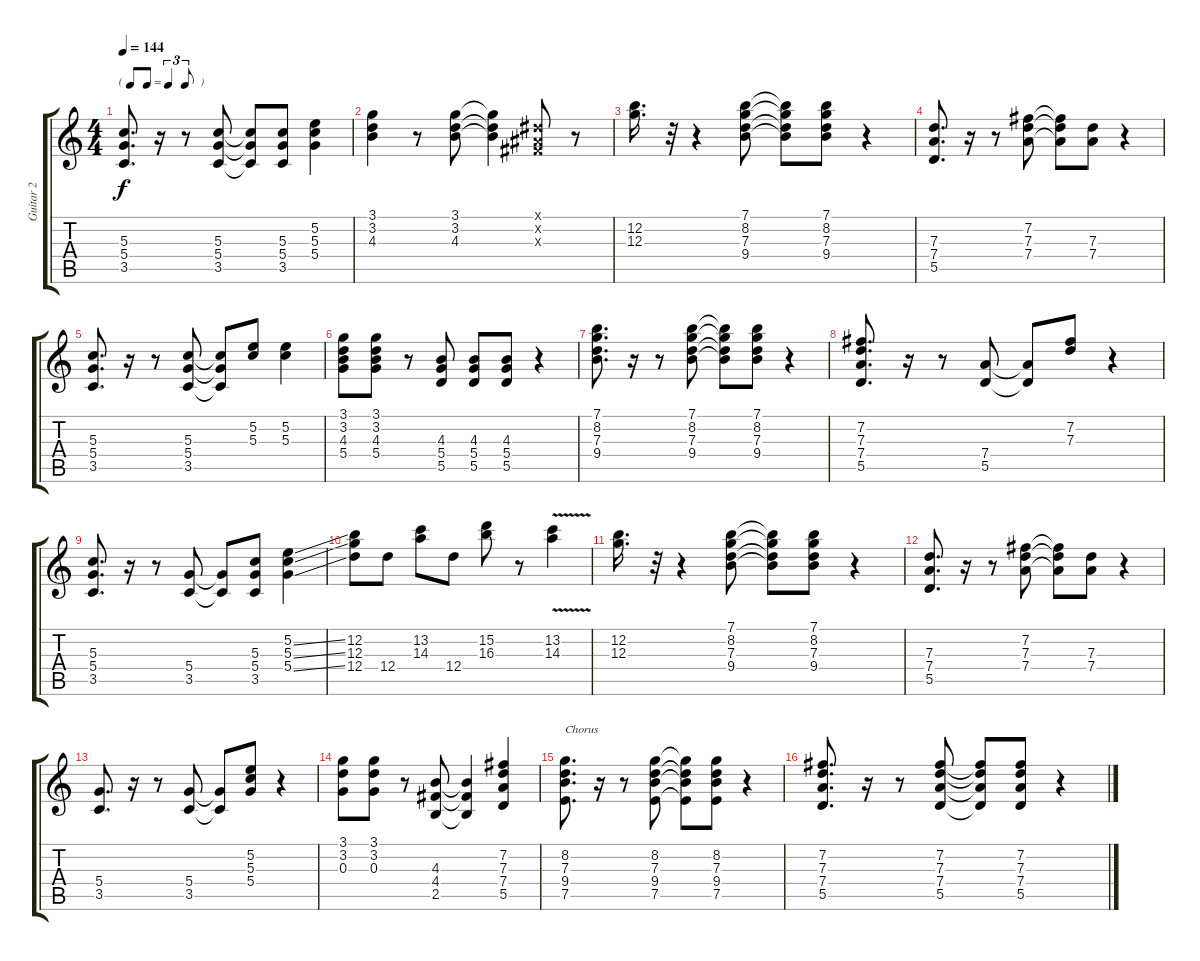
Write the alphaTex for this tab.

\track ("Guitar 2" "Guitar 2") {instrument electricguitarclean}
\staff {score tabs}
\tuning (E4 B3 G3 D3 A2 E2) {hide}
\ts (4 4)
\tf triplet8th
\tempo 144
\clef g2
\ks c
(5.3 5.4 3.5).8{d dy f} r.16 r.8 (5.3 5.4 3.5).8 (5.3{t} 5.4{t} 3.5{t}).8 (5.3 5.4 3.5).8 (5.2 5.3 5.4).4 |
(3.1 3.2 4.3).4 r.8 (3.1 3.2 4.3).8 (3.1{t} 3.2{t} 4.3{t}).4 (-1.1{x} -1.2{x} -1.3{x}).8 r.8 |
(12.2 12.3).16{d} r.32 r.4 (7.1 8.2 7.3 9.4).8 (7.1{t} 8.2{t} 7.3{t} 9.4{t}).8 (7.1 8.2 7.3 9.4).8 r.4 |
(7.3 7.4 5.5).8{d} r.16 r.8 (7.2 7.3 7.4).8 (7.2{t} 7.3{t} 7.4{t}).8 (7.3 7.4).8 r.4 |
(5.3 5.4 3.5).8{d} r.16 r.8 (5.3 5.4 3.5).8 (5.3{t} 5.4{t} 3.5{t}).8 (5.2 5.3).8 (5.2 5.3).4 |
(3.1 3.2 4.3 5.4).8 (3.1 3.2 4.3 5.4).8 r.8 (4.3 5.4 5.5).8 (4.3 5.4 5.5).8 (4.3 5.4 5.5).8 r.4 |
(7.1 8.2 7.3 9.4).8{d} r.16 r.8 (7.1 8.2 7.3 9.4).8 (7.1{t} 8.2{t} 7.3{t} 9.4{t}).8 (7.1 8.2 7.3 9.4).8 r.4 |
(7.2 7.3 7.4 5.5).8{d} r.16 r.8 (7.4 5.5).8 (7.4{t} 5.5{t}).8 (7.2 7.3).8 r.4 |
(5.3 5.4 3.5).8{d} r.16 r.8 (5.4 3.5).8 (5.4{t} 3.5{t}).8 (5.3 5.4 3.5).8 (5.2{ss} 5.3{ss} 5.4{ss}).4 |
(12.2 12.3 12.4).8 12.4.8 (13.2 14.3).8 12.4.8 (15.2 16.3).8 r.8 (13.2{v} 14.3{v}).4 |
(12.2 12.3).16{d} r.32 r.4 (7.1 8.2 7.3 9.4).8 (7.1{t} 8.2{t} 7.3{t} 9.4{t}).8 (7.1 8.2 7.3 9.4).8 r.4 |
(7.3 7.4 5.5).8{d} r.16 r.8 (7.2 7.3 7.4).8 (7.2{t} 7.3{t} 7.4{t}).8 (7.3 7.4).8 r.4 |
(5.4 3.5).8{d} r.16 r.8 (5.4 3.5).8 (5.4{t} 3.5{t}).8 (5.2 5.3 5.4).8 r.4 |
(3.1 3.2 0.3).8 (3.1 3.2 0.3).8 r.8 (4.3 4.4 2.5).8 (4.3{t} 4.4{t} 2.5{t}).4 (7.2 7.3 7.4 5.5).4 |
(8.2 7.3 9.4 7.5).8{d txt "Chorus"} r.16 r.8 (8.2 7.3 9.4 7.5).8 (8.2{t} 7.3{t} 9.4{t} 7.5{t}).8 (8.2 7.3 9.4 7.5).8 r.4 |
(7.2 7.3 7.4 5.5).8{d} r.16 r.8 (7.2 7.3 7.4 5.5).8 (7.2{t} 7.3{t} 7.4{t} 5.5{t}).8 (7.2 7.3 7.4 5.5).8 r.4
